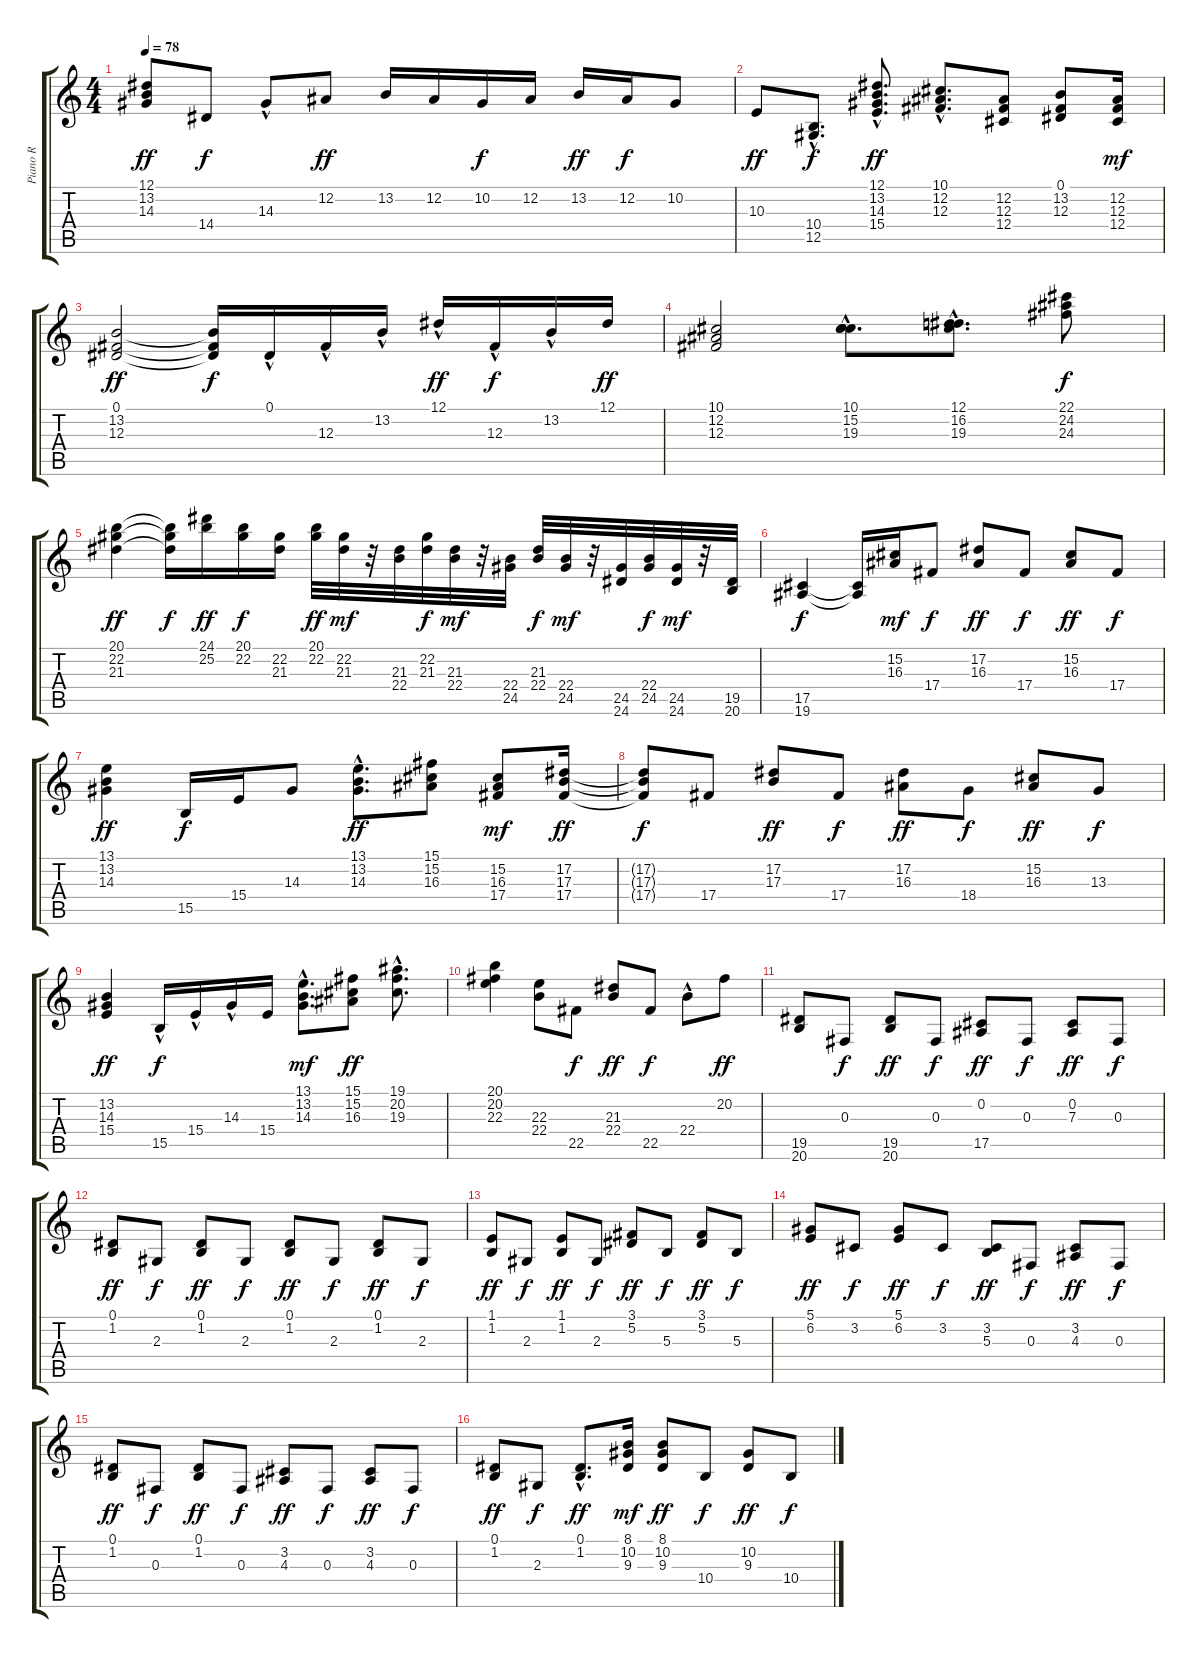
\track ("Piano R" "Piano R") {instrument acousticgrandpiano}
\staff {score tabs}
\tuning (Eb4 Bb3 Gb3 Db3 Ab2 Eb2) {hide}
\ts (4 4)
\tempo 78
\clef g2
\ks c
(12.1 13.2 14.3).8{dy ff} 14.4.8{dy f} 14.3{hac}.8 12.2.8{dy ff} 13.2.16 12.2.16 10.2.16{dy f} 12.2.16 13.2.16{dy ff} 12.2.16{dy f} 10.2.8 |
10.3.8{dy ff} (10.4{hac} 12.5{hac}).8{d dy f} (12.1{hac} 13.2{hac} 14.3{hac} 15.4{hac}).8{d dy ff} (10.1{hac} 12.2{hac} 12.3{hac}).8{d} (12.2 12.3 12.4).8 (0.1 13.2 12.3).8 (12.2 12.3 12.4).16{dy mf} |
(0.1 13.2 12.3).2{dy ff} (0.1{t} 13.2{t} 12.3{t}).16{dy f} 0.1{hac}.16 12.3{hac}.16 13.2{hac}.16 12.1{hac}.16{dy ff} 12.3{hac}.16{dy f} 13.2{hac}.16 12.1.16{dy ff} |
(10.1 12.2 12.3).2 (10.1{hac} 15.2{hac} 19.3{hac}).8{d} (12.1{hac} 16.2{hac} 19.3{hac}).8{d} (22.1 24.2 24.3).8{dy f} |
(20.1 22.2 21.3).4{dy ff} (20.1{t} 22.2{t} 21.3{t}).16{dy f} (24.1 25.2).16{dy ff} (20.1 22.2).16{dy f} (22.2 21.3).16 (20.1 22.2).32{dy ff} (22.2 21.3).32{dy mf} r.32 (21.3 22.4).32 (22.2 21.3).32{dy f} (21.3 22.4).32{dy mf} r.32 (22.4 24.5).32 (21.3 22.4).32{dy f} (22.4 24.5).32{dy mf} r.32 (24.5 24.6).32 (22.4 24.5).32{dy f} (24.5 24.6).32{dy mf} r.32 (19.5 20.6).32 |
(17.5 19.6).4{dy f} (17.5{t} 19.6{t}).16 (15.2 16.3).16{dy mf} 17.4.8{dy f} (17.2 16.3).8{dy ff} 17.4.8{dy f} (15.2 16.3).8{dy ff} 17.4.8{dy f} |
(13.1 13.2 14.3).4{dy ff} 15.5.16{dy f} 15.4.16 14.3.8 (13.1{hac} 13.2{hac} 14.3{hac}).8{d dy ff} (15.1 15.2 16.3).8 (15.2 16.3 17.4).8{dy mf} (17.2 17.3 17.4).16{dy ff} |
(17.2{t} 17.3{t} 17.4{t}).8{dy f} 17.4.8 (17.2 17.3).8{dy ff} 17.4.8{dy f} (17.2 16.3).8{dy ff} 18.4.8{dy f} (15.2 16.3).8{dy ff} 13.3.8{dy f} |
(13.2 14.3 15.4).4{dy ff} 15.5{hac}.16{dy f} 15.4{hac}.16 14.3{hac}.16 15.4.16 (13.1{hac} 13.2{hac} 14.3{hac}).8{d dy mf} (15.1 15.2 16.3).8{dy ff} (19.1{hac} 20.2{hac} 19.3{hac}).8{d} |
(20.1 20.2 22.3).4 (22.3 22.4).8 22.5.8{dy f} (21.3 22.4).8{dy ff} 22.5.8{dy f} 22.4{hac}.8 20.2.8{dy ff} |
(19.5 20.6).8 0.3.8{dy f} (19.5 20.6).8{dy ff} 0.3.8{dy f} (0.2 17.5).8{dy ff} 0.3.8{dy f} (0.2 7.3).8{dy ff} 0.3.8{dy f} |
(0.1 1.2).8{dy ff} 2.3.8{dy f} (0.1 1.2).8{dy ff} 2.3.8{dy f} (0.1 1.2).8{dy ff} 2.3.8{dy f} (0.1 1.2).8{dy ff} 2.3.8{dy f} |
(1.1 1.2).8{dy ff} 2.3.8{dy f} (1.1 1.2).8{dy ff} 2.3.8{dy f} (3.1 5.2).8{dy ff} 5.3.8{dy f} (3.1 5.2).8{dy ff} 5.3.8{dy f} |
(5.1 6.2).8{dy ff} 3.2.8{dy f} (5.1 6.2).8{dy ff} 3.2.8{dy f} (3.2 5.3).8{dy ff} 0.3.8{dy f} (3.2 4.3).8{dy ff} 0.3.8{dy f} |
(0.1 1.2).8{dy ff} 0.3.8{dy f} (0.1 1.2).8{dy ff} 0.3.8{dy f} (3.2 4.3).8{dy ff} 0.3.8{dy f} (3.2 4.3).8{dy ff} 0.3.8{dy f} |
(0.1 1.2).8{dy ff} 2.3.8{dy f} (0.1{hac} 1.2{hac}).8{d dy ff} (8.1 10.2 9.3).16{dy mf} (8.1 10.2 9.3).8{dy ff} 10.4.8{dy f} (10.2 9.3).8{dy ff} 10.4.8{dy f}
